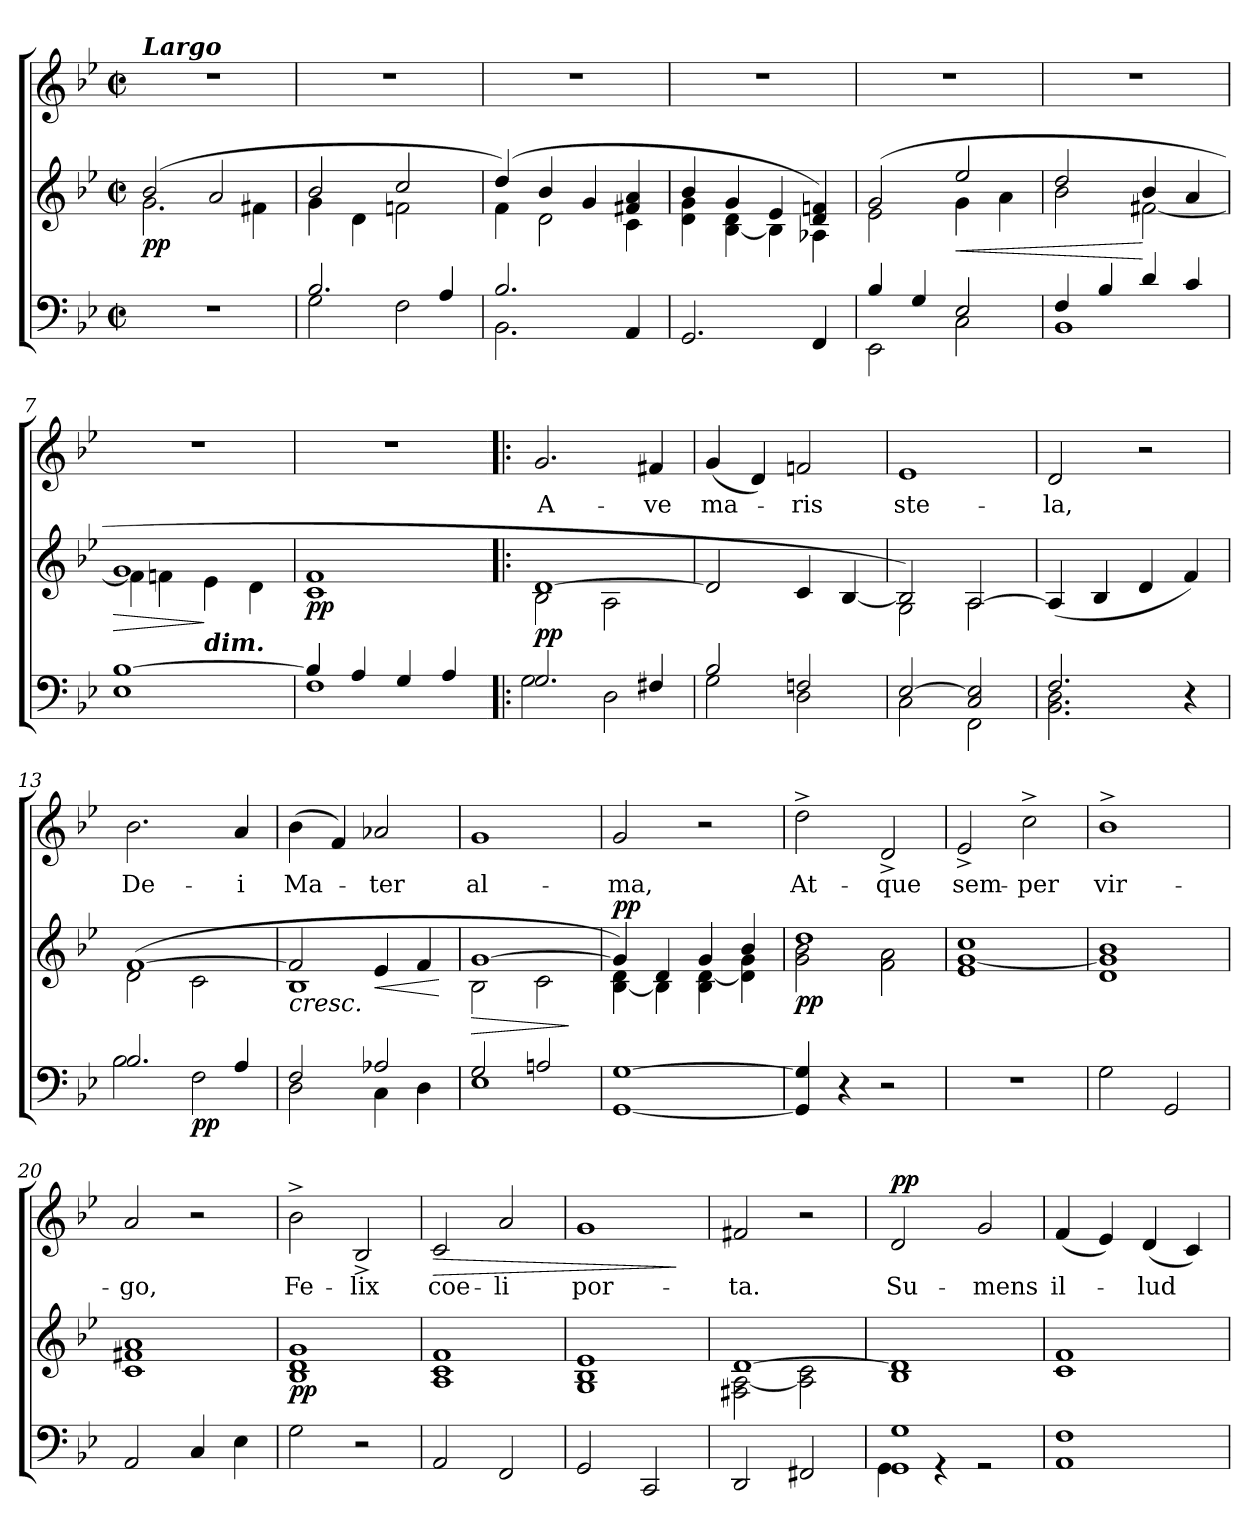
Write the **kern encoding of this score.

**kern	**kern	**dynam	**kern	**text	**dynam
*part2	*part2	*part2	*part1	*part1	*part1
*staff3	*staff2	*staff2/3	*staff1	*staff1	*staff1
*clefF4	*clefG2	*	*clefG2	*	*
*k[b-e-]	*k[b-e-]	*	*k[b-e-]	*	*
*B-:	*B-:	*	*B-:	*	*
*M2/2	*M2/2	*	*M2/2	*	*
*met(c|)	*met(c|)	*	*met(c|)	*	*
=1	=1	=1	=1	=1	=1
*	*^	*	*	*	*
!	!	!	!	!LO:TX:a:Bi:t=Largo	!	!
!	!	!	!LO:DY:b	!	!	!
1r	(2b-/	2.g\	pp	1r	.	.
.	2a/	.	.	.	.	.
.	.	4f#X\	.	.	.	.
=2	=2	=2	=2	=2	=2	=2
*^	*	*	*	*	*	*
2.B-/	2G\	2b-/	4g\	.	1r	.	.
.	.	.	4d\	.	.	.	.
.	2F\	2cc/	2fn\	.	.	.	.
4A/	.	.	.	.	.	.	.
=3	=3	=3	=3	=3	=3	=3	=3
2.B-/	2.BB-\	(4dd/)	4f\	.	1r	.	.
.	.	4b-/	2d\	.	.	.	.
.	.	4g/	.	.	.	.	.
4AA/	4ryy	4f#X/ 4a/	4c\	.	.	.	.
*v	*v	*	*	*	*	*	*
=4	=4	=4	=4	=4	=4	=4
2.GG/	4b-/	4d\ 4g\	.	1r	.	.
.	4g/	[<4B-\ 4d\	.	.	.	.
.	4e-/	4B-\]	.	.	.	.
4FF/	4d/ 4fn/)	4A-X\	.	.	.	.
=5	=5	=5	=5	=5	=5	=5
*^	*	*	*	*	*	*
4B-/	2EE-\	(2g/	2e-\	.	1r	.	.
4G/	.	.	.	.	.	.	.
!	!	!	!	!LO:HP:b	!	!	!
2E-/	2C\	2ee-/	4g\	<	.	.	.
.	.	.	4a\	.	.	.	.
=6	=6	=6	=6	=6	=6	=6	=6
4F/	1BB-	2dd/	2b-\	.	1r	.	.
4B-/	.	.	.	.	.	.	.
4d/	.	4b-/	[<2f#X\	[	.	.	.
4c/	.	4a/	.	.	.	.	.
!!LO:LB:g=z
=7	=7	=7	=7	=7	=7	=7	=7
!	!	!	!	!LO:HP:b	!	!	!
[>1B-	1E-	1g	4f#\]	>	1r	.	.
.	.	.	4fn\	.	.	.	.
!	!	!	!LO:TX:b:Bi:t=dim.	!	!	!	!
.	.	.	4e-\	]	.	.	.
.	.	.	4d\	.	.	.	.
=8	=8	=8	=8	=8	=8	=8	=8
!	!	!	!	!LO:DY:b	!	!	!
4B-/]	1F	1f	1c	pp	1r	.	.
4A/	.	.	.	.	.	.	.
4G/	.	.	.	.	.	.	.
4A/	.	.	.	.	.	.	.
=9!|:	=9!|:	=9!|:	=9!|:	=9!|:	=9!|:	=9!|:	=9!|:
!	!	!	!	!LO:DY:b	!	!LO:LY:b	!
2.G/	2G\	[>1d	2B-\	pp	2.g/	A-	.
.	2D\	.	2A\	.	.	.	.
!	!	!	!	!	!	!LO:LY:b	!
4F#X/	.	.	.	.	4f#X/	-ve	.
*	*	*v	*v	*	*	*	*
=10	=10	=10	=10	=10	=10	=10
!	!	!	!	!	!LO:LY:b	!
2B-/	2G\	2d/]	.	(<4g/	ma-	.
.	.	.	.	4d/)	.	.
!	!	!	!	!	!LO:LY:b	!
2Fn/	2D\	4c/	.	2fn/	-ris	.
.	.	[4B-/	.	.	.	.
=11	=11	=11	=11	=11	=11	=11
*	*	*^	*	*	*	*
!	!	!	!	!	!	!LO:LY:b	!
[>2E-/	2C\	2B-/])	2G\	.	1e-	ste-	.
2C/ 2E-/]	2FF\	[>2A/	2A\	.	.	.	.
=12	=12	=12	=12	=12	=12	=12	=12
!	!	!	!	!	!	!LO:LY:b	!
*	*	*v	*v	*	*	*	*
2.F/	2.BB-\ 2.D\	(<4A/]	.	2d/	-la,	.
.	.	4B-/	.	.	.	.
.	.	4d/	.	2r	.	.
4ryy	4r	4f/)	.	.	.	.
!!LO:LB:g=z
=13	=13	=13	=13	=13	=13	=13
*	*	*^	*	*	*	*
!	!	!	!	!	!	!LO:LY:b	!
2.B-/	2B-\	(>[>1f	2d\	.	2.b-\	De-	.
!	!	!	!	!LO:DY:b=2	!	!	!
.	2F\	.	2c\	pp	.	.	.
!	!	!	!	!	!	!LO:LY:b	!
4A/	.	.	.	.	4a/	-i	.
=14	=14	=14	=14	=14	=14	=14	=14
!	!	!	!	!LO:HP:b	!	!LO:LY:b	!
2F/	2D\	2f/]	1B-	<	(>4b-\	Ma-	.
.	.	.	.	.	4f/)	.	.
!	!	!	!	!LO:HP:b	!	!LO:LY:b	!
2A-X/	4C\	4e-/	.	<	2a-X/	-ter	.
.	4D\	4f/	.	.	.	.	.
*v	*v	*	*	*	*	*	*
*	*v	*v	*	*	*	*
.	.	[ [	.	.	.
=15	=15	=15	=15	=15	=15
*^	*	*	*	*	*
!	!	!	!LO:HP:b	!	!LO:LY:b	!
*	*	*^	*	*	*	*
2G/	1E-	[>1g	2B-\	>	1g	al-	.
2An/	.	.	2c\	.	.	.	.
*v	*v	*	*	*	*	*	*
*	*v	*v	*	*	*	*
.	.	]	.	.	.
=16	=16	=16	=16	=16	=16
*	*^	*	*	*	*
!	!	!	!LO:DY:a	!	!LO:LY:b	!
[1GG [1G	4g/])	[<4B-\ 4d\	pp	2g/	-ma,	.
.	4d/	4B-\]	.	.	.	.
.	4g/	4B-\ [<4d\	.	2r	.	.
.	4b-/	4d\] 4g\	.	.	.	.
=17	=17	=17	=17	=17	=17	=17
!	!	!	!LO:DY:b	!	!LO:LY:b	!
4GG/] 4G/]	1dd	2g\ 2b-\	pp	2dd^>\	At-	.
4r	.	.	.	.	.	.
!	!	!	!	!	!LO:LY:b	!
2r	.	2f\ 2a\	.	2d^>/	-que	.
=18	=18	=18	=18	=18	=18	=18
!	!	!	!	!	!LO:LY:b	!
*	*v	*v	*	*	*	*
1r	1e- [1g 1cc	.	2e-^>/	sem-	.
!	!	!	!	!LO:LY:b	!
.	.	.	2cc^>\	-per	.
!!LO:LB:g=z
=19	=19	=19	=19	=19	=19
!	!	!	!	!LO:LY:b	!
2G\	1d 1g] 1b-	.	1b-^>	vir-	.
2GG/	.	.	.	.	.
=20	=20	=20	=20	=20	=20
!	!	!	!	!LO:LY:b	!
2AA/	1c 1f#X 1a	.	2a/	-go,	.
4C/	.	.	2r	.	.
4E-\	.	.	.	.	.
=21	=21	=21	=21	=21	=21
!	!	!LO:DY:b	!	!LO:LY:b	!
2G\	1B- 1d 1g	pp	2b-^>\	Fe-	.
!	!	!	!	!LO:LY:b	!
2r	.	.	2B-^>/	-lix	.
=22	=22	=22	=22	=22	=22
!	!	!	!	!LO:LY:b	!LO:HP:b
2AA/	1A 1c 1f	.	2c/	coe-	>
!	!	!	!	!LO:LY:b	!
2FF/	.	.	2a/	-li	.
=23	=23	=23	=23	=23	=23
!	!	!	!	!LO:LY:b	!
2GG/	1G 1B- 1e-	.	1g	por-	.
2CC/	.	.	.	.	.
.	.	.	.	.	]
=24	=24	=24	=24	=24	=24
*	*^	*	*	*	*
!	!	!	!	!	!LO:LY:b	!
2DD/	[>1d	2F#X\ [<2A\	.	2f#X/	-ta.	.
2FF#X/	.	2A\] 2c\	.	2r	.	.
=25	=25	=25	=25	=25	=25	=25
*^	*	*	*	*	*	*
!	!	!	!	!	!	!LO:LY:b	!LO:DY:a
1GG 1G	4GG\	1d]	1B-	.	2d/	Su-	pp
.	4rFF	.	.	.	.	.	.
!	!	!	!	!	!	!LO:LY:b	!
.	2rGG	.	.	.	2g/	-mens	.
!!LO:PB:g=z
=26	=26	=26	=26	=26	=26	=26	=26
!LO:TX:b:Bi:t=senza Ped.	!	!	!	!	!	!	!
!	!	!	!	!	!	!LO:LY:b	!
*v	*v	*	*	*	*	*	*
1AA 1F	1f	1c	.	(<4f/	il-	.
.	.	.	.	4e-/)	.	.
!	!	!	!	!	!LO:LY:b	!
.	.	.	.	(<4d/	-lud	.
.	.	.	.	4c/)	.	.
*	*v	*v	*	*	*	*
=	=	=	=	=	=
*-	*-	*-	*-	*-	*-
